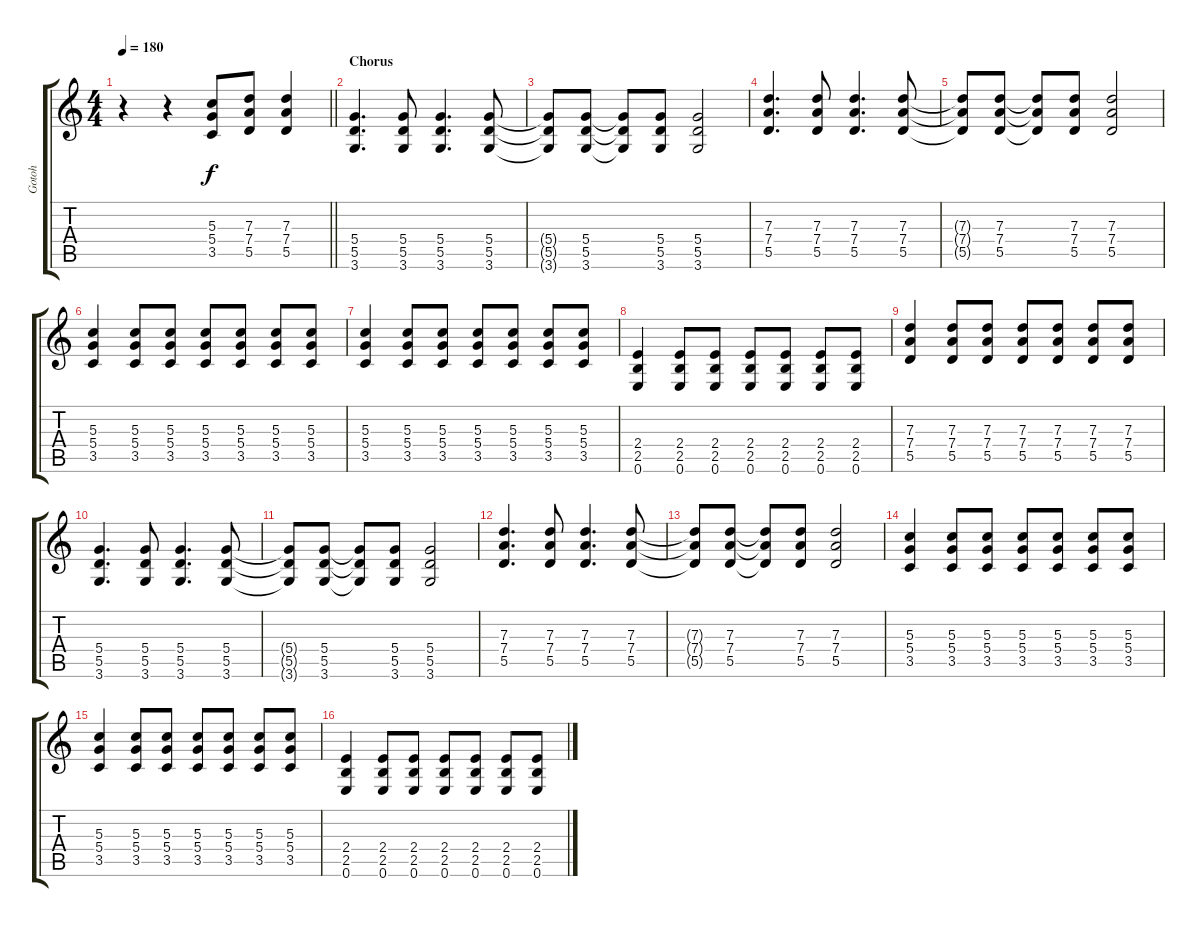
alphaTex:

\track ("Gotoh" "Gotoh") {instrument distortionguitar}
\staff {score tabs}
\tuning (E4 B3 G3 D3 A2 E2) {hide}
\ts (4 4)
\tempo 180
\clef g2
\barLineRight lightlight
\ks c
r.4{dy f} r.4 (5.3 5.4 3.5).8 (7.3 7.4 5.5).8 (7.3 7.4 5.5).4 |
\section ("" "Chorus")
(5.4 5.5 3.6).4{d} (5.4 5.5 3.6).8 (5.4 5.5 3.6).4{d} (5.4 5.5 3.6).8 |
(5.4{t} 5.5{t} 3.6{t}).8 (5.4 5.5 3.6).8 (5.4{t} 5.5{t} 3.6{t}).8 (5.4 5.5 3.6).8 (5.4 5.5 3.6).2 |
(7.3 7.4 5.5).4{d} (7.3 7.4 5.5).8 (7.3 7.4 5.5).4{d} (7.3 7.4 5.5).8 |
(7.3{t} 7.4{t} 5.5{t}).8 (7.3 7.4 5.5).8 (7.3{t} 7.4{t} 5.5{t}).8 (7.3 7.4 5.5).8 (7.3 7.4 5.5).2 |
(5.3 5.4 3.5).4 (5.3 5.4 3.5).8 (5.3 5.4 3.5).8 (5.3 5.4 3.5).8 (5.3 5.4 3.5).8 (5.3 5.4 3.5).8 (5.3 5.4 3.5).8 |
(5.3 5.4 3.5).4 (5.3 5.4 3.5).8 (5.3 5.4 3.5).8 (5.3 5.4 3.5).8 (5.3 5.4 3.5).8 (5.3 5.4 3.5).8 (5.3 5.4 3.5).8 |
(2.4 2.5 0.6).4 (2.4 2.5 0.6).8 (2.4 2.5 0.6).8 (2.4 2.5 0.6).8 (2.4 2.5 0.6).8 (2.4 2.5 0.6).8 (2.4 2.5 0.6).8 |
(7.3 7.4 5.5).4 (7.3 7.4 5.5).8 (7.3 7.4 5.5).8 (7.3 7.4 5.5).8 (7.3 7.4 5.5).8 (7.3 7.4 5.5).8 (7.3 7.4 5.5).8 |
(5.4 5.5 3.6).4{d} (5.4 5.5 3.6).8 (5.4 5.5 3.6).4{d} (5.4 5.5 3.6).8 |
(5.4{t} 5.5{t} 3.6{t}).8 (5.4 5.5 3.6).8 (5.4{t} 5.5{t} 3.6{t}).8 (5.4 5.5 3.6).8 (5.4 5.5 3.6).2 |
(7.3 7.4 5.5).4{d} (7.3 7.4 5.5).8 (7.3 7.4 5.5).4{d} (7.3 7.4 5.5).8 |
(7.3{t} 7.4{t} 5.5{t}).8 (7.3 7.4 5.5).8 (7.3{t} 7.4{t} 5.5{t}).8 (7.3 7.4 5.5).8 (7.3 7.4 5.5).2 |
(5.3 5.4 3.5).4 (5.3 5.4 3.5).8 (5.3 5.4 3.5).8 (5.3 5.4 3.5).8 (5.3 5.4 3.5).8 (5.3 5.4 3.5).8 (5.3 5.4 3.5).8 |
(5.3 5.4 3.5).4 (5.3 5.4 3.5).8 (5.3 5.4 3.5).8 (5.3 5.4 3.5).8 (5.3 5.4 3.5).8 (5.3 5.4 3.5).8 (5.3 5.4 3.5).8 |
(2.4 2.5 0.6).4 (2.4 2.5 0.6).8 (2.4 2.5 0.6).8 (2.4 2.5 0.6).8 (2.4 2.5 0.6).8 (2.4 2.5 0.6).8 (2.4 2.5 0.6).8
